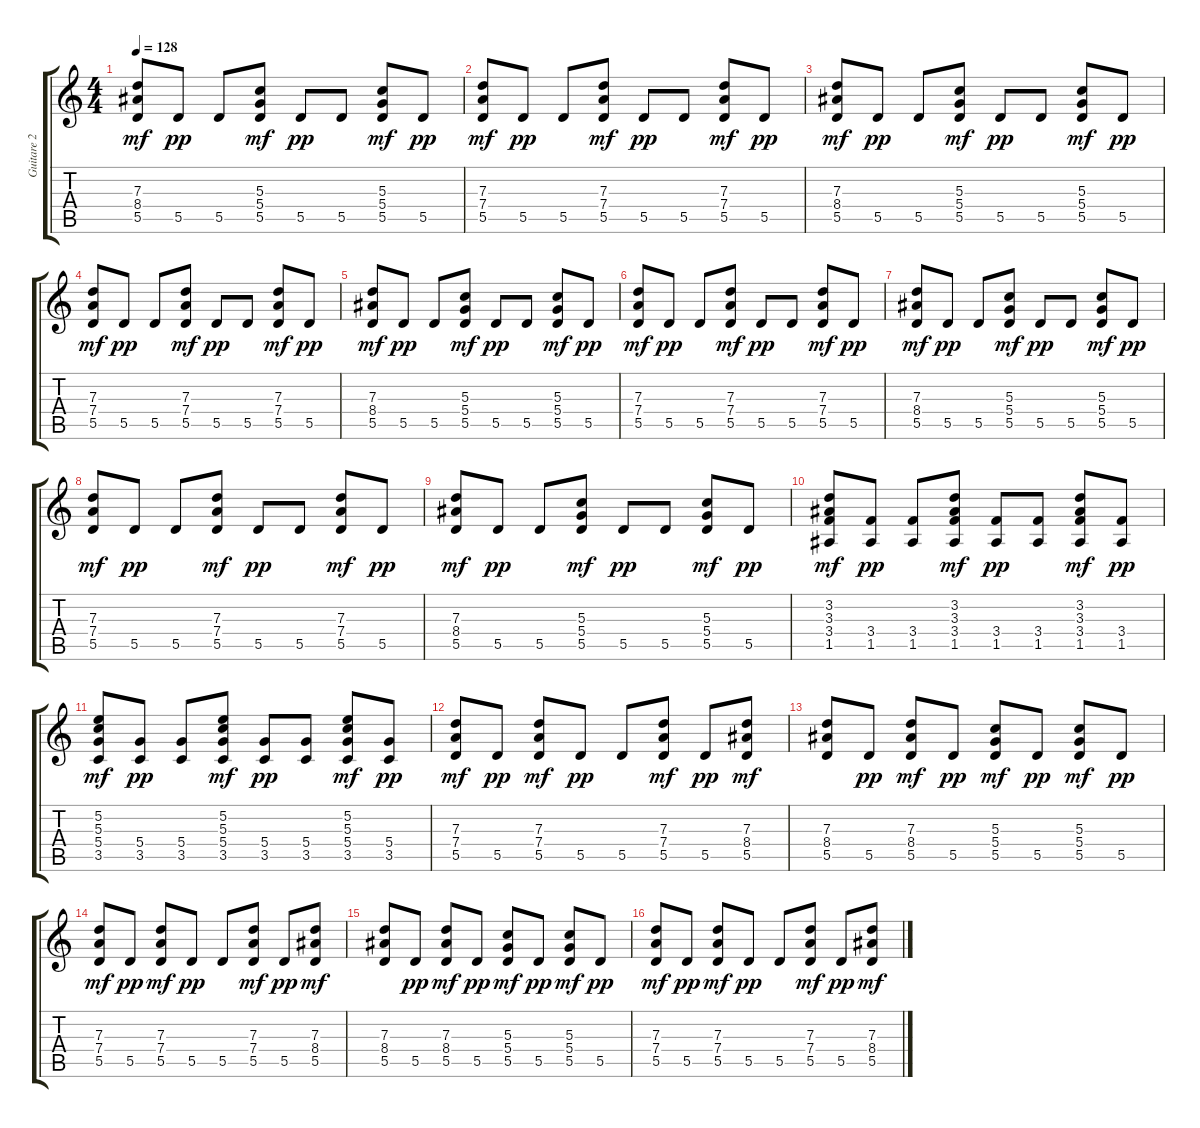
\track ("Guitare 2" "Guitare 2") {instrument electricguitarmuted}
\staff {score tabs}
\tuning (E4 B3 G3 D3 A2 E2) {hide}
\ts (4 4)
\tempo 128
\clef g2
\ks c
(7.3 8.4 5.5).8{dy mf} 5.5.8{dy pp} 5.5.8 (5.3 5.4 5.5).8{dy mf} 5.5.8{dy pp} 5.5.8 (5.3 5.4 5.5).8{dy mf} 5.5.8{dy pp} |
(7.3 7.4 5.5).8{dy mf} 5.5.8{dy pp} 5.5.8 (7.3 7.4 5.5).8{dy mf} 5.5.8{dy pp} 5.5.8 (7.3 7.4 5.5).8{dy mf} 5.5.8{dy pp} |
(7.3 8.4 5.5).8{dy mf} 5.5.8{dy pp} 5.5.8 (5.3 5.4 5.5).8{dy mf} 5.5.8{dy pp} 5.5.8 (5.3 5.4 5.5).8{dy mf} 5.5.8{dy pp} |
(7.3 7.4 5.5).8{dy mf} 5.5.8{dy pp} 5.5.8 (7.3 7.4 5.5).8{dy mf} 5.5.8{dy pp} 5.5.8 (7.3 7.4 5.5).8{dy mf} 5.5.8{dy pp} |
(7.3 8.4 5.5).8{dy mf} 5.5.8{dy pp} 5.5.8 (5.3 5.4 5.5).8{dy mf} 5.5.8{dy pp} 5.5.8 (5.3 5.4 5.5).8{dy mf} 5.5.8{dy pp} |
(7.3 7.4 5.5).8{dy mf} 5.5.8{dy pp} 5.5.8 (7.3 7.4 5.5).8{dy mf} 5.5.8{dy pp} 5.5.8 (7.3 7.4 5.5).8{dy mf} 5.5.8{dy pp} |
(7.3 8.4 5.5).8{dy mf} 5.5.8{dy pp} 5.5.8 (5.3 5.4 5.5).8{dy mf} 5.5.8{dy pp} 5.5.8 (5.3 5.4 5.5).8{dy mf} 5.5.8{dy pp} |
(7.3 7.4 5.5).8{dy mf} 5.5.8{dy pp} 5.5.8 (7.3 7.4 5.5).8{dy mf} 5.5.8{dy pp} 5.5.8 (7.3 7.4 5.5).8{dy mf} 5.5.8{dy pp} |
(7.3 8.4 5.5).8{dy mf} 5.5.8{dy pp} 5.5.8 (5.3 5.4 5.5).8{dy mf} 5.5.8{dy pp} 5.5.8 (5.3 5.4 5.5).8{dy mf} 5.5.8{dy pp} |
(3.2 3.3 3.4 1.5).8{dy mf} (3.4 1.5).8{dy pp} (3.4 1.5).8 (3.2 3.3 3.4 1.5).8{dy mf} (3.4 1.5).8{dy pp} (3.4 1.5).8 (3.2 3.3 3.4 1.5).8{dy mf} (3.4 1.5).8{dy pp} |
(5.2 5.3 5.4 3.5).8{dy mf} (5.4 3.5).8{dy pp} (5.4 3.5).8 (5.2 5.3 5.4 3.5).8{dy mf} (5.4 3.5).8{dy pp} (5.4 3.5).8 (5.2 5.3 5.4 3.5).8{dy mf} (5.4 3.5).8{dy pp} |
(7.3 7.4 5.5).8{dy mf} 5.5.8{dy pp} (7.3 7.4 5.5).8{dy mf} 5.5.8{dy pp} 5.5.8 (7.3 7.4 5.5).8{dy mf} 5.5.8{dy pp} (7.3 8.4 5.5).8{dy mf} |
(7.3 8.4 5.5).8 5.5.8{dy pp} (7.3 8.4 5.5).8{dy mf} 5.5.8{dy pp} (5.3 5.4 5.5).8{dy mf} 5.5.8{dy pp} (5.3 5.4 5.5).8{dy mf} 5.5.8{dy pp} |
(7.3 7.4 5.5).8{dy mf} 5.5.8{dy pp} (7.3 7.4 5.5).8{dy mf} 5.5.8{dy pp} 5.5.8 (7.3 7.4 5.5).8{dy mf} 5.5.8{dy pp} (7.3 8.4 5.5).8{dy mf} |
(7.3 8.4 5.5).8 5.5.8{dy pp} (7.3 8.4 5.5).8{dy mf} 5.5.8{dy pp} (5.3 5.4 5.5).8{dy mf} 5.5.8{dy pp} (5.3 5.4 5.5).8{dy mf} 5.5.8{dy pp} |
(7.3 7.4 5.5).8{dy mf} 5.5.8{dy pp} (7.3 7.4 5.5).8{dy mf} 5.5.8{dy pp} 5.5.8 (7.3 7.4 5.5).8{dy mf} 5.5.8{dy pp} (7.3 8.4 5.5).8{dy mf}
